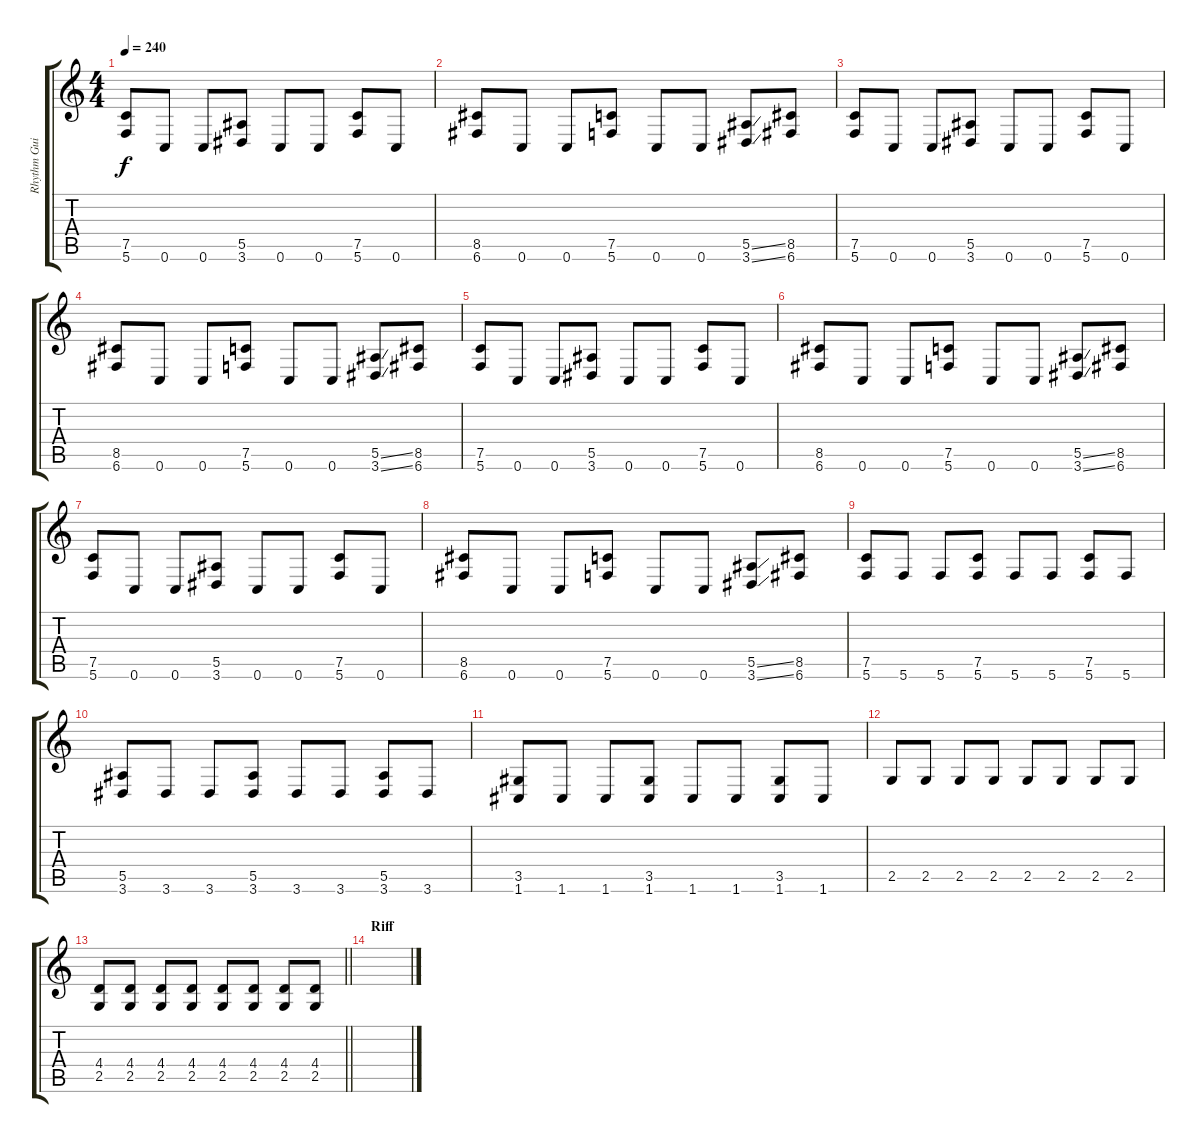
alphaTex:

\track ("Rhythm Guitar" "Rhythm Gui") {instrument distortionguitar}
\staff {score tabs}
\tuning (C4 G3 Eb3 Bb2 F2 C2) {hide}
\ts (4 4)
\tempo 240
\clef g2
\ks c
(7.5 5.6).8{dy f} 0.6.8 0.6.8 (5.5 3.6).8 0.6.8 0.6.8 (7.5 5.6).8 0.6.8 |
(8.5 6.6).8 0.6.8 0.6.8 (7.5 5.6).8 0.6.8 0.6.8 (5.5{ss} 3.6{ss}).8 (8.5 6.6).8 |
(7.5 5.6).8 0.6.8 0.6.8 (5.5 3.6).8 0.6.8 0.6.8 (7.5 5.6).8 0.6.8 |
(8.5 6.6).8 0.6.8 0.6.8 (7.5 5.6).8 0.6.8 0.6.8 (5.5{ss} 3.6{ss}).8 (8.5 6.6).8 |
(7.5 5.6).8 0.6.8 0.6.8 (5.5 3.6).8 0.6.8 0.6.8 (7.5 5.6).8 0.6.8 |
(8.5 6.6).8 0.6.8 0.6.8 (7.5 5.6).8 0.6.8 0.6.8 (5.5{ss} 3.6{ss}).8 (8.5 6.6).8 |
(7.5 5.6).8 0.6.8 0.6.8 (5.5 3.6).8 0.6.8 0.6.8 (7.5 5.6).8 0.6.8 |
(8.5 6.6).8 0.6.8 0.6.8 (7.5 5.6).8 0.6.8 0.6.8 (5.5{ss} 3.6{ss}).8 (8.5 6.6).8 |
(7.5 5.6).8 5.6.8 5.6.8 (7.5 5.6).8 5.6.8 5.6.8 (7.5 5.6).8 5.6.8 |
(5.5 3.6).8 3.6.8 3.6.8 (5.5 3.6).8 3.6.8 3.6.8 (5.5 3.6).8 3.6.8 |
(3.5 1.6).8 1.6.8 1.6.8 (3.5 1.6).8 1.6.8 1.6.8 (3.5 1.6).8 1.6.8 |
2.5.8 2.5.8 2.5.8 2.5.8 2.5.8 2.5.8 2.5.8 2.5.8 |
\barLineRight lightlight
(4.4 2.5).8 (4.4 2.5).8 (4.4 2.5).8 (4.4 2.5).8 (4.4 2.5).8 (4.4 2.5).8 (4.4 2.5).8 (4.4 2.5).8 |
\section ("" "Riff")
